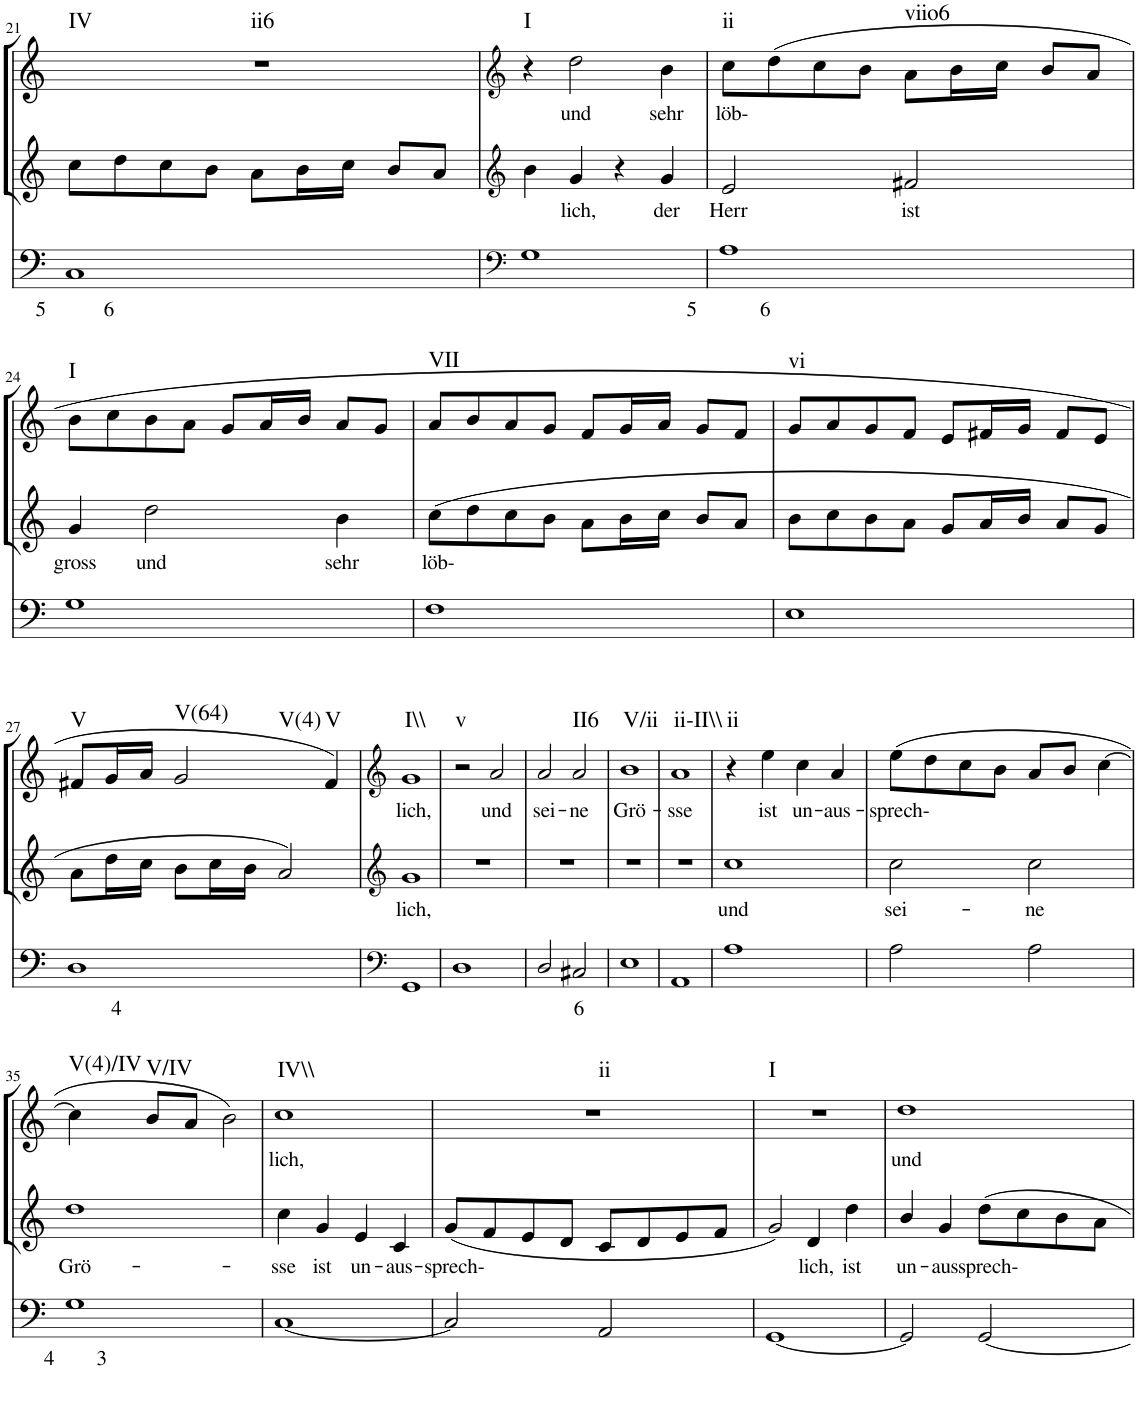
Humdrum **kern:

**kern	**text	**kern	**text	**kern	**text	**harte
*part3	*part3	*part2	*part2	*part1	*part1	*part1
*staff3	*staff3	*staff2	*staff2	*staff1	*staff1	*
*I"Continuo	*	*I"Soprano II	*	*I"Soprano I	*	*
!!LO:PB:g=z
*clefF4	*	*clefG2	*	*clefG2	*	*
*k[]	*	*k[]	*	*k[]	*	*
*M4/4	*	*M4/4	*	*M4/4	*	*
=21	=21	=21	=21	=21	=21	=21
!	!LO:LY:b	!	!	!	!	!LO:H:n=1:kt=IV
!	!	!	!	!	!	!LO:H:n=2:kt=ii6
1C	5 6	8cc\L	.	1r	.	N N
.	.	8dd\	.	.	.	.
.	.	8cc\	.	.	.	.
.	.	8b\J	.	.	.	.
.	.	8a\L	.	.	.	.
.	.	16b\L	.	.	.	.
.	.	16cc\JJ	.	.	.	.
.	.	8b/L	.	.	.	.
.	.	8a/J	.	.	.	.
=22	=22	=22	=22	=22	=22	=22
*clefF4	*	*clefG2	*	*clefG2	*	*
!	!	!	!	!	!	!LO:H:kt=I
1G	.	4b\	.	4r	.	N
!	!	!	!LO:LY:b	!	!LO:LY:b	!
.	.	4g/	lich,	2dd\	und	.
.	.	4r	.	.	.	.
!	!	!	!LO:LY:b	!	!LO:LY:b	!
.	.	4g/	der	4b\	sehr	.
=23	=23	=23	=23	=23	=23	=23
!	!LO:LY:b	!	!LO:LY:b	!	!LO:LY:b	!LO:H:kt=ii
1A	5 6	2e/	Herr	8cc\L	löb-	N
.	.	.	.	(8dd\	.	.
.	.	.	.	8cc\	.	.
.	.	.	.	8b\J	.	.
!	!	!	!LO:LY:b	!	!	!LO:H:kt=viio6
.	.	2f#X/	ist	8a\L	.	N
.	.	.	.	16b\L	.	.
.	.	.	.	16cc\JJ	.	.
.	.	.	.	8b/L	.	.
.	.	.	.	8a/J	.	.
!!LO:LB:g=z
=24	=24	=24	=24	=24	=24	=24
!	!	!	!LO:LY:b	!	!	!LO:H:kt=I
1G	.	4g/	gross	8b\L	.	N
.	.	.	.	8cc\	.	.
!	!	!	!LO:LY:b	!	!	!
.	.	2dd\	und	8b\	.	.
.	.	.	.	8a\J	.	.
.	.	.	.	8g/L	.	.
.	.	.	.	16a/L	.	.
.	.	.	.	16b/JJ	.	.
!	!	!	!LO:LY:b	!	!	!
.	.	4b\	sehr	8a/L	.	.
.	.	.	.	8g/J	.	.
=25	=25	=25	=25	=25	=25	=25
!	!	!	!LO:LY:b	!	!	!LO:H:kt=VII
1F	.	(8cc\L	löb-	8a/L	.	N
.	.	8dd\	.	8b/	.	.
.	.	8cc\	.	8a/	.	.
.	.	8b\J	.	8g/J	.	.
.	.	8a\L	.	8f/L	.	.
.	.	16b\L	.	16g/L	.	.
.	.	16cc\JJ	.	16a/JJ	.	.
.	.	8b/L	.	8g/L	.	.
.	.	8a/J	.	8f/J	.	.
=26	=26	=26	=26	=26	=26	=26
!	!	!	!	!	!	!LO:H:kt=vi
1E	.	8b\L	.	8g/L	.	N
.	.	8cc\	.	8a/	.	.
.	.	8b\	.	8g/	.	.
.	.	8a\J	.	8f/J	.	.
.	.	8g/L	.	8e/L	.	.
.	.	16a/L	.	16f#X/L	.	.
.	.	16b/JJ	.	16g/JJ	.	.
.	.	8a/L	.	8f#/L	.	.
.	.	8g/J	.	8e/J	.	.
!!LO:LB:g=z
=27	=27	=27	=27	=27	=27	=27
!	!LO:LY:b	!	!	!	!	!LO:H:kt=V
1D	4	8a\L	.	8f#X/L	.	N
.	.	16dd\L	.	16g/L	.	.
.	.	16cc\JJ	.	16a/JJ	.	.
!	!	!	!	!	!	!LO:H:n=1:kt=V(64)
!	!	!	!	!	!	!LO:H:n=2:kt=V(4)
.	.	8b\L	.	2g/	.	N N
.	.	16cc\L	.	.	.	.
.	.	16b\JJ	.	.	.	.
.	.	2a/)	.	.	.	.
!	!	!	!	!	!	!LO:H:kt=V
.	.	.	.	4f#/)	.	N
=28	=28	=28	=28	=28	=28	=28
*clefF4	*	*clefG2	*	*clefG2	*	*
!	!	!	!LO:LY:b	!	!LO:LY:b	!LO:H:kt=I\\
1GG	.	1g	lich,	1g	lich,	N
=29	=29	=29	=29	=29	=29	=29
!	!	!	!	!	!	!LO:H:kt=v
1D	.	1r	.	2r	.	N
!	!	!	!	!	!LO:LY:b	!
.	.	.	.	2a/	und	.
=30	=30	=30	=30	=30	=30	=30
!	!	!	!	!	!LO:LY:b	!
2D/	.	1r	.	2a/	sei-	.
!	!LO:LY:b	!	!	!	!LO:LY:b	!LO:H:kt=II6
2C#X/	6	.	.	2a/	ne	N
=31	=31	=31	=31	=31	=31	=31
!	!	!	!	!	!LO:LY:b	!LO:H:kt=V/ii
1E	.	1r	.	1b	Grö-	N
=32	=32	=32	=32	=32	=32	=32
!	!	!	!	!	!LO:LY:b	!LO:H:kt=ii-II\\
1AA	.	1r	.	1a	sse	N
=33	=33	=33	=33	=33	=33	=33
!	!	!	!LO:LY:b	!	!	!LO:H:kt=ii
1A	.	1cc	und	4r	.	N
!	!	!	!	!	!LO:LY:b	!
.	.	.	.	4ee\	ist	.
!	!	!	!	!	!LO:LY:b	!
.	.	.	.	4cc\	un-	.
!	!	!	!	!	!LO:LY:b	!
.	.	.	.	4a/	aus-	.
=34	=34	=34	=34	=34	=34	=34
!	!	!	!LO:LY:b	!	!LO:LY:b	!
2A\	.	2cc\	sei-	(8ee\L	sprech-	.
.	.	.	.	8dd\	.	.
.	.	.	.	8cc\	.	.
.	.	.	.	8b\J	.	.
!	!	!	!LO:LY:b	!	!	!
2A\	.	2cc\	ne	8a/L	.	.
.	.	.	.	8b/J	.	.
.	.	.	.	[4cc\	.	.
!!LO:LB:g=z
=35	=35	=35	=35	=35	=35	=35
!	!LO:LY:b	!	!LO:LY:b	!	!	!LO:H:kt=V(4)/IV
1G	4 3	1dd	Grö-	4cc\]	.	N
!	!	!	!	!	!	!LO:H:kt=V/IV
.	.	.	.	8b/L	.	N
.	.	.	.	8a/J	.	.
.	.	.	.	2b\)	.	.
=36	=36	=36	=36	=36	=36	=36
!	!	!	!LO:LY:b	!	!LO:LY:b	!LO:H:kt=IV\\
[1C	.	4cc\	sse	1cc	lich,	N
!	!	!	!LO:LY:b	!	!	!
.	.	4g/	ist	.	.	.
!	!	!	!LO:LY:b	!	!	!
.	.	4e/	un-	.	.	.
!	!	!	!LO:LY:b	!	!	!
.	.	4c/	aus-	.	.	.
=37	=37	=37	=37	=37	=37	=37
!	!	!	!LO:LY:b	!	!	!LO:H:kt=ii
2C/]	.	(8g/L	sprech-	1r	.	N
.	.	8f/	.	.	.	.
.	.	8e/	.	.	.	.
.	.	8d/J	.	.	.	.
2AA/	.	8c/L	.	.	.	.
.	.	8d/	.	.	.	.
.	.	8e/	.	.	.	.
.	.	8f/J	.	.	.	.
=38	=38	=38	=38	=38	=38	=38
!	!	!	!	!	!	!LO:H:kt=I
[1GG	.	2g/)	.	1r	.	N
!	!	!	!LO:LY:b	!	!	!
.	.	4d/	lich,	.	.	.
!	!	!	!LO:LY:b	!	!	!
.	.	4dd\	ist	.	.	.
=39	=39	=39	=39	=39	=39	=39
!	!	!	!LO:LY:b	!	!LO:LY:b	!
2GG/]	.	4b/	un-	1dd	und	.
!	!	!	!LO:LY:b	!	!	!
.	.	4g/	aus	.	.	.
!	!	!	!LO:LY:b	!	!	!
[2GG/	.	8dd\L	sprech-	.	.	.
.	.	8cc\	.	.	.	.
.	.	8b\	.	.	.	.
.	.	8a\J	.	.	.	.
=	=	=	=	=	=	=
*-	*-	*-	*-	*-	*-	*-
